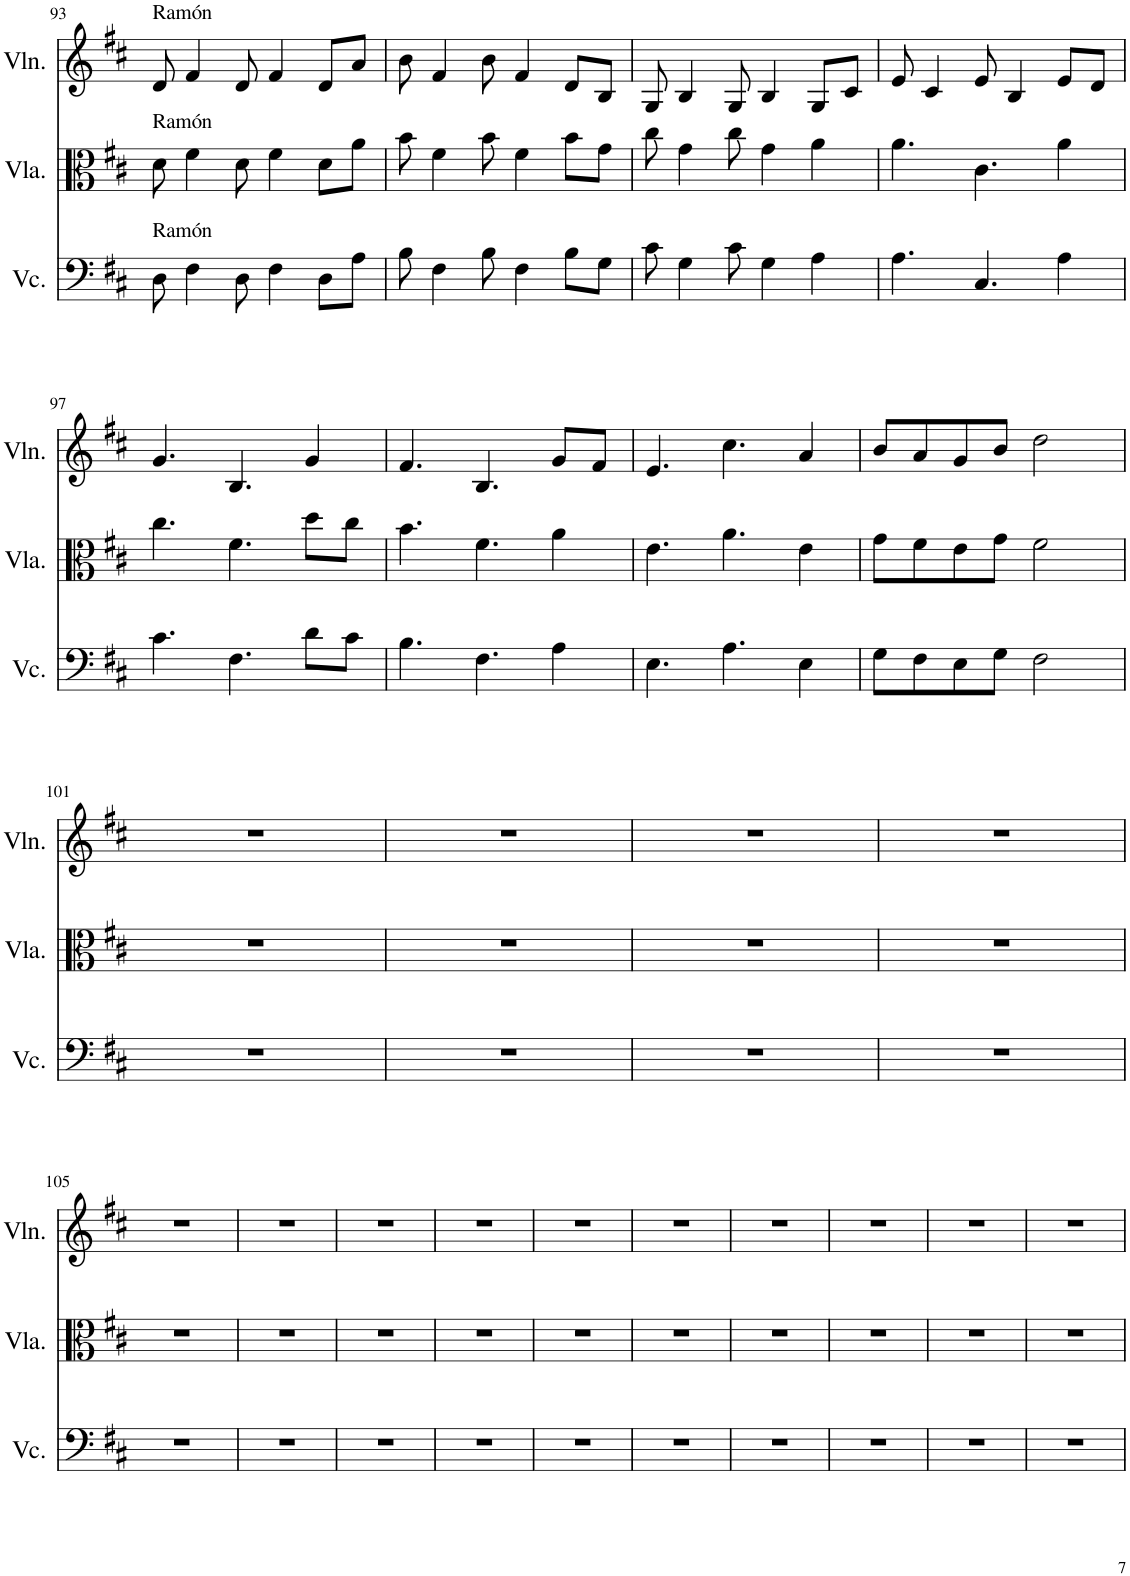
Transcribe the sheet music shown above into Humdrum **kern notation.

**kern	**kern	**kern
*part3	*part2	*part1
*staff3	*staff2	*staff1
*I"Violonchelo	*I"Viola	*I"Violín
*I'Vc.	*I'Vla.	*I'Vln.
!!LO:PB:g=z
*clefF4	*clefC3	*clefG2
*k[f#c#]	*k[f#c#]	*k[f#c#]
*M4/4	*M4/4	*M4/4
=93	=93	=93
!	!	!LO:TX:a:t=Ramón
!	!LO:TX:a:t=Ramón	!
!LO:TX:a:t=Ramón	!	!
8D\	8d\	8d/
4F#\	4f#\	4f#/
8D\	8d\	8d/
4F#\	4f#\	4f#/
8D\L	8d\L	8d/L
8A\J	8a\J	8a/J
=94	=94	=94
8B\	8b\	8b\
4F#\	4f#\	4f#/
8B\	8b\	8b\
4F#\	4f#\	4f#/
8B\L	8b\L	8d/L
8G\J	8g\J	8B/J
=95	=95	=95
8c#\	8cc#\	8G/
4G\	4g\	4B/
8c#\	8cc#\	8G/
4G\	4g\	4B/
4A\	4a\	8G/L
.	.	8c#/J
=96	=96	=96
4.A\	4.a\	8e/
.	.	4c#/
4.C#/	4.c#\	8e/
.	.	4B/
4A\	4a\	8e/L
.	.	8d/J
!!LO:LB:g=z
=97	=97	=97
4.c#\	4.cc#\	4.g/
4.F#\	4.f#\	4.B/
8d\L	8dd\L	4g/
8c#\J	8cc#\J	.
=98	=98	=98
4.B\	4.b\	4.f#/
4.F#\	4.f#\	4.B/
4A\	4a\	8g/L
.	.	8f#/J
=99	=99	=99
4.E\	4.e\	4.e/
4.A\	4.a\	4.cc#\
4E\	4e\	4a/
=100	=100	=100
8G\L	8g\L	8b/L
8F#\	8f#\	8a/
8E\	8e\	8g/
8G\J	8g\J	8b/J
2F#\	2f#\	2dd\
!!LO:LB:g=z
=101	=101	=101
1r	1r	1r
=102	=102	=102
1r	1r	1r
=103	=103	=103
1r	1r	1r
=104	=104	=104
1r	1r	1r
!!LO:LB:g=z
=105	=105	=105
1r	1r	1r
=106	=106	=106
1r	1r	1r
=107	=107	=107
1r	1r	1r
=108	=108	=108
1r	1r	1r
=109	=109	=109
1r	1r	1r
=110	=110	=110
1r	1r	1r
=111	=111	=111
1r	1r	1r
=112	=112	=112
1r	1r	1r
=113	=113	=113
1r	1r	1r
=114	=114	=114
1r	1r	1r
=	=	=
*-	*-	*-
